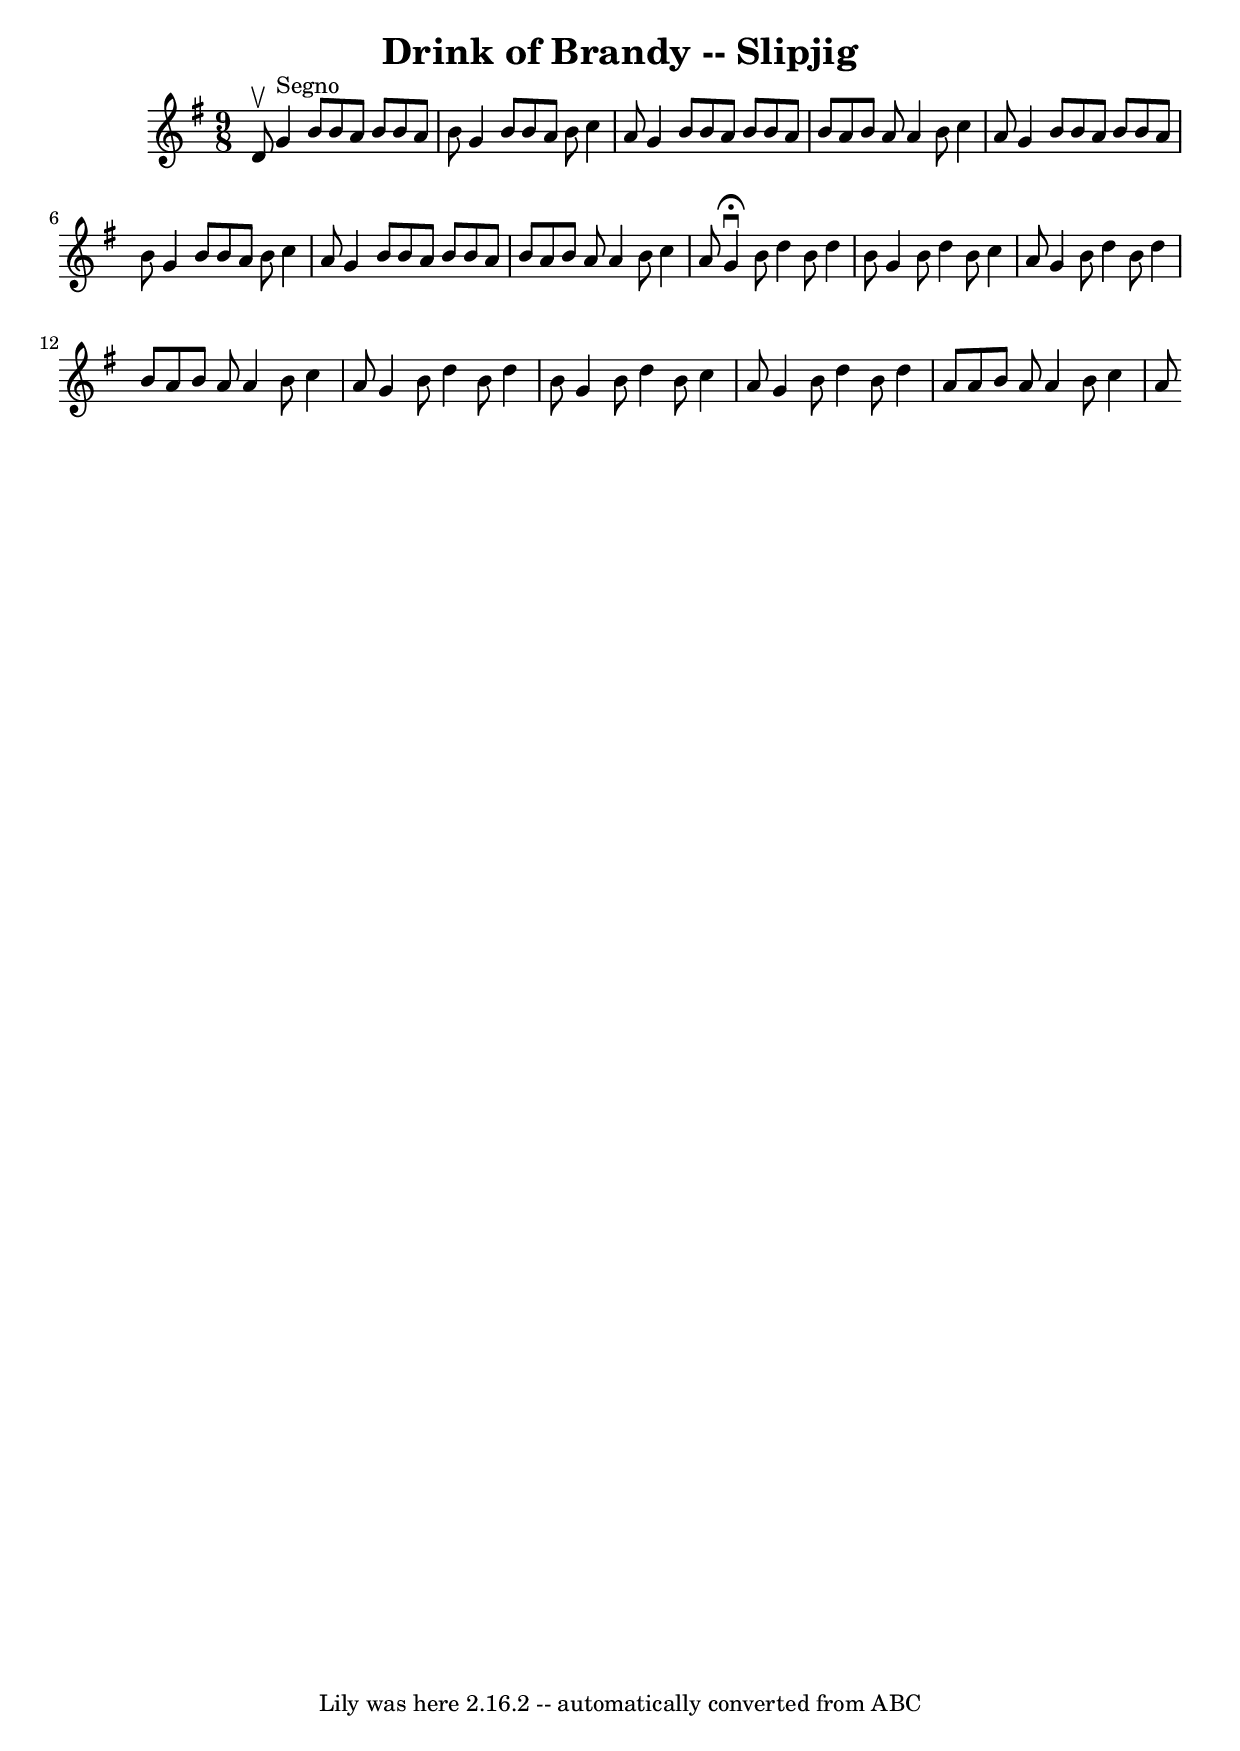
\version "2.16.2"
\include "Mammoth.ily"
\header {
  %% book = "Ryan's Mammoth Collection"
  crossRefNumber = "1"
  footnotes = "\\\\85 433"
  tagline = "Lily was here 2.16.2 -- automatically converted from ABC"
  title = "Drink of Brandy -- Slipjig"

}
voicedefault =  {


  \time 9/8    \key g \major d'8^\upbow     |
  g'4^"Segno" b'8 b'8 a'8 b'8 b'8 a'8 b'8     |
  g'4 b'8 b'8 a'8 b'8 c''4 a'8     |
  g'4 b'8 b'8 a'8 b'8 b'8 a'8 b'8     |
  a'8 b'8 a'8 a'4 b'8 c''4 a'8    |
  g'4 b'8 b'8 a'8 b'8 b'8 a'8 b'8     |
  g'4 b'8 b'8 a'8 b'8 c''4 a'8     |
  g'4 b'8 b'8 a'8 b'8 b'8 a'8 b'8     |
  a'8 b'8 a'8 a'4 b'8 c''4 a'8    \bar " |." g'4^\fermata^\downbow b'8 d''4 b'8 d''4 b'8     |
  g'4 b'8 d''4 b'8 c''4 a'8    |
  g'4 b'8 d''4 b'8 d''4 b'8     |
  a'8 b'8 a'8 a'4 b'8 c''4 a'8     |
  g'4 b'8 d''4 b'8 d''4 b'8     |
  g'4 b'8 d''4 b'8 c''4 a'8    |
  g'4 b'8 d''4 b'8 d''4 a'8     |
  a'8 b'8 a'8 a'4 b'8 c''4 a'8      \bar " |."   

}

\score{
  <<

    \context Staff="default"
    {
      \voicedefault 
      
    }

  >>
  \layout {
    
  }
  \midi {
  }

}
